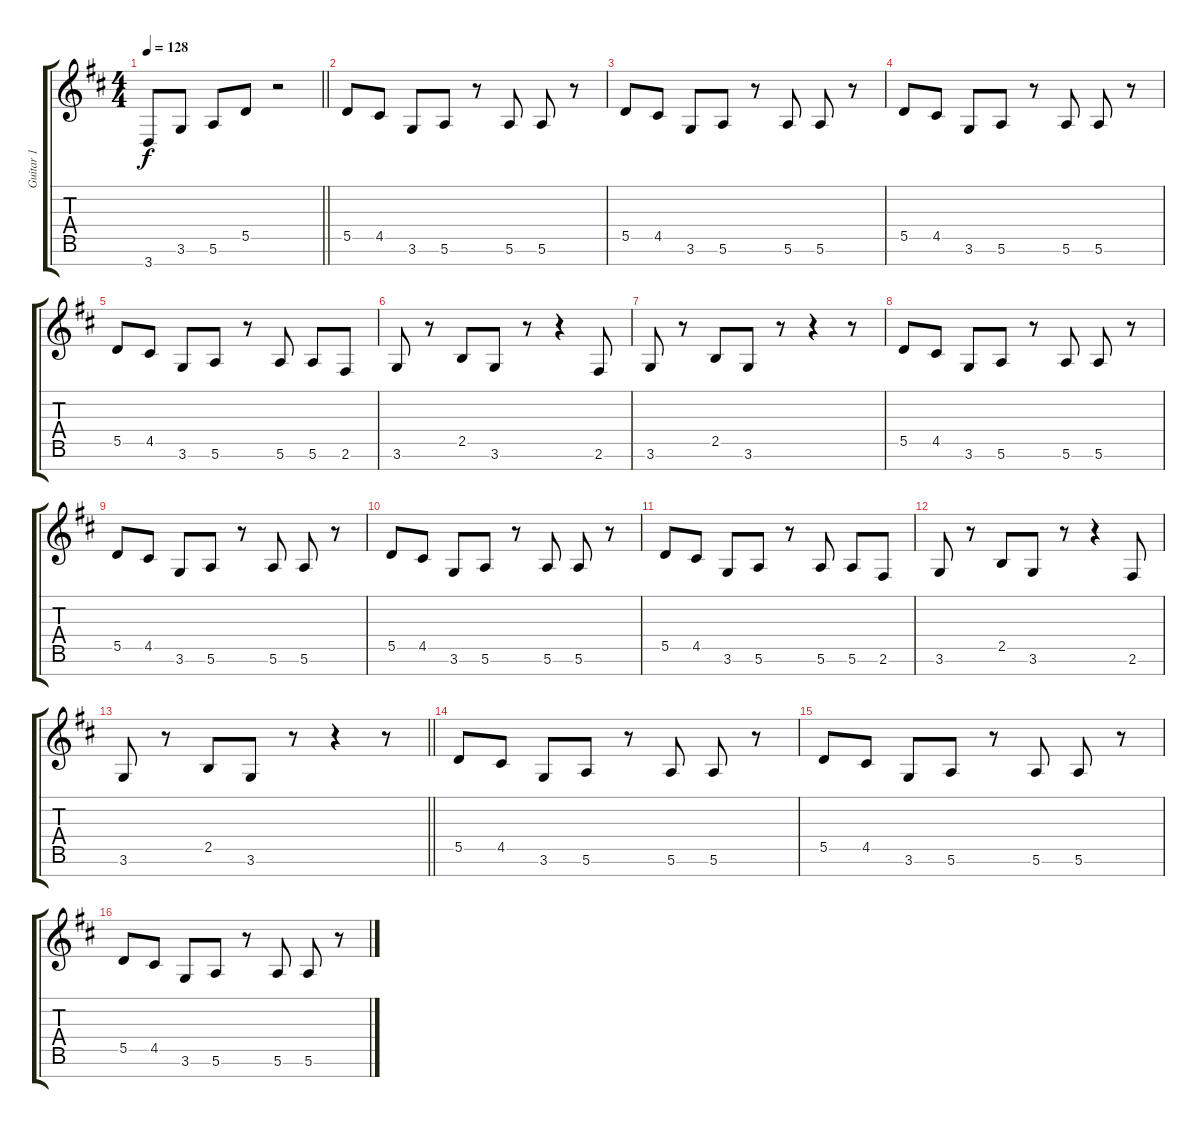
\track ("Guitar 1" "Guitar 1") {instrument distortionguitar}
\staff {score tabs}
\tuning (E4 B3 G3 D3 A2 E2 B1) {hide}
\ts (4 4)
\tempo 128
\clef g2
\barLineRight lightlight
\ks d
3.7.8{dy f} 3.6.8 5.6.8 5.5.8 r.2 |
5.5.8 4.5.8 3.6.8 5.6.8 r.8 5.6.8 5.6.8 r.8 |
5.5.8 4.5.8 3.6.8 5.6.8 r.8 5.6.8 5.6.8 r.8 |
5.5.8 4.5.8 3.6.8 5.6.8 r.8 5.6.8 5.6.8 r.8 |
5.5.8 4.5.8 3.6.8 5.6.8 r.8 5.6.8 5.6.8 2.6.8 |
3.6.8 r.8 2.5.8 3.6.8 r.8 r.4 2.6.8 |
3.6.8 r.8 2.5.8 3.6.8 r.8 r.4 r.8 |
5.5.8 4.5.8 3.6.8 5.6.8 r.8 5.6.8 5.6.8 r.8 |
5.5.8 4.5.8 3.6.8 5.6.8 r.8 5.6.8 5.6.8 r.8 |
5.5.8 4.5.8 3.6.8 5.6.8 r.8 5.6.8 5.6.8 r.8 |
5.5.8 4.5.8 3.6.8 5.6.8 r.8 5.6.8 5.6.8 2.6.8 |
3.6.8 r.8 2.5.8 3.6.8 r.8 r.4 2.6.8 |
\barLineRight lightlight
3.6.8 r.8 2.5.8 3.6.8 r.8 r.4 r.8 |
5.5.8{volume 8} 4.5.8 3.6.8 5.6.8 r.8 5.6.8 5.6.8 r.8 |
5.5.8 4.5.8 3.6.8 5.6.8 r.8 5.6.8 5.6.8 r.8 |
5.5.8 4.5.8 3.6.8 5.6.8 r.8 5.6.8 5.6.8 r.8
